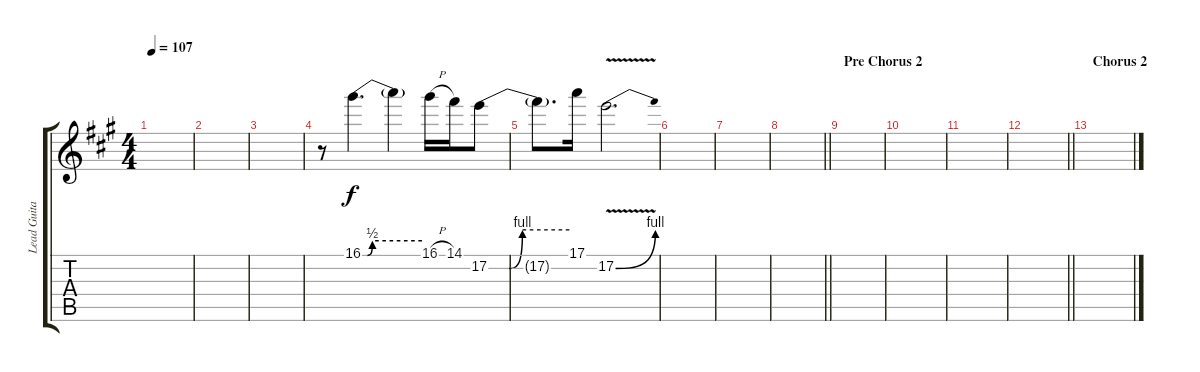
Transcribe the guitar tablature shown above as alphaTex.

\track ("Lead Guitar" "Lead Guita") {instrument overdrivenguitar}
\staff {score tabs}
\tuning (E4 B3 G3 D3 A2 E2) {hide}
\ts (4 4)
\tempo 107
\clef g2
\ks a
|
|
|
r.8 16.1{be (custom 0 0 5 0 10 2 60 2)}.4{d} 16.1{t}.4 16.1{h}.16 14.1.16 17.2{be (custom 0 0 15 0 25 4 60 4)}.8 |
17.2{t}.8{d} 17.1.16 17.2{be (bend 0 0 60 4) v}.2{d} |
|
|
\barLineRight lightlight
|
\section ("" "Pre Chorus 2")
|
|
|
\barLineRight lightlight
|
\section ("" "Chorus 2")
